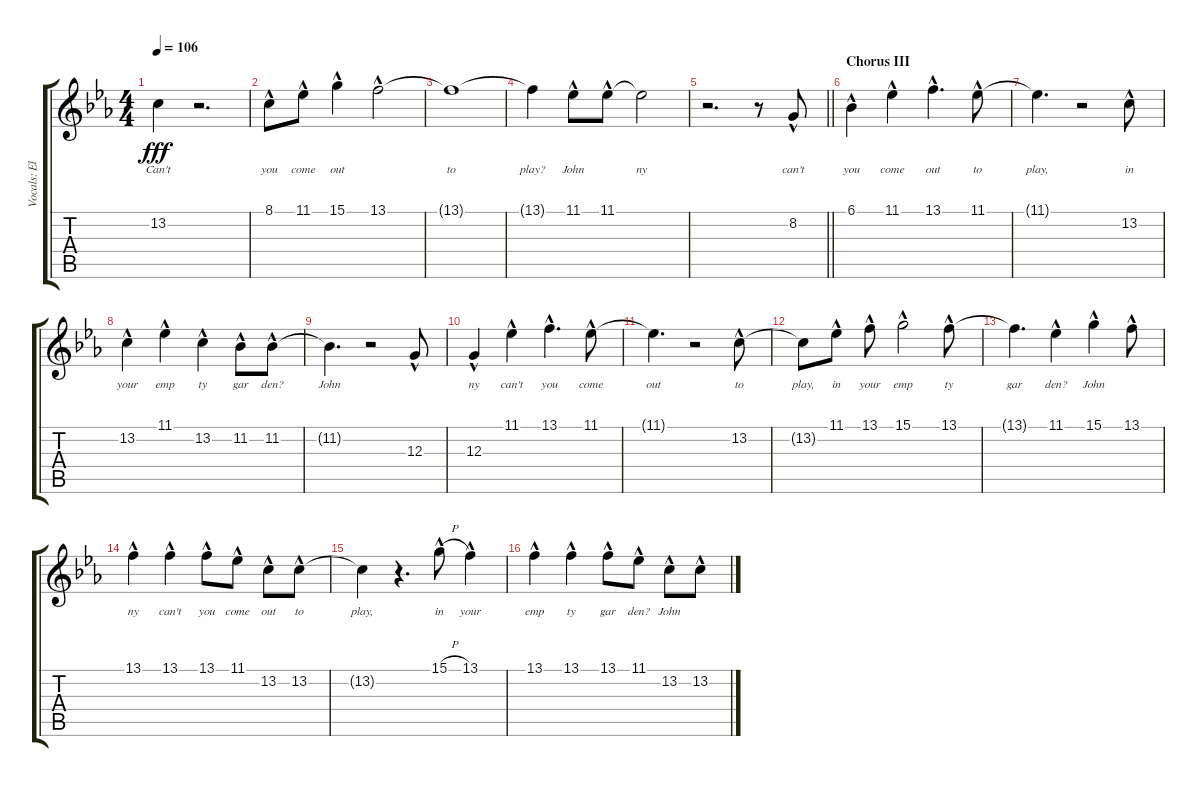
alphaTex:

\track ("Vocals: Elton" "Vocals: El") {instrument lead2sawtooth}
\staff {score tabs}
\tuning (E4 B3 G3 D3 A2 E2) {hide}
\ts (4 4)
\tempo 106
\clef g2
\ks eb
13.2{t}.4{lyrics (0 "Can't") lyrics (1 "") lyrics (2 "") lyrics (3 "") lyrics (4 "") dy fff} r.2{d} |
8.1{hac}.8{lyrics (0 "you") lyrics (1 "") lyrics (2 "") lyrics (3 "") lyrics (4 "")} 11.1{hac}.8{lyrics (0 "come") lyrics (1 "") lyrics (2 "") lyrics (3 "") lyrics (4 "")} 15.1{hac}.4{lyrics (0 "out") lyrics (1 "") lyrics (2 "") lyrics (3 "") lyrics (4 "")} 13.1{hac}.2{lyrics (0 "") lyrics (1 "") lyrics (2 "") lyrics (3 "") lyrics (4 "")} |
13.1{t}.1{lyrics (0 "to") lyrics (1 "") lyrics (2 "") lyrics (3 "") lyrics (4 "")} |
13.1{t}.4{lyrics (0 "play?") lyrics (1 "") lyrics (2 "") lyrics (3 "") lyrics (4 "")} 11.1{hac}.8{lyrics (0 "John") lyrics (1 "") lyrics (2 "") lyrics (3 "") lyrics (4 "")} 11.1{hac}.8{lyrics (0 "") lyrics (1 "") lyrics (2 "") lyrics (3 "") lyrics (4 "")} 11.1{t}.2{lyrics (0 "ny") lyrics (1 "") lyrics (2 "") lyrics (3 "") lyrics (4 "")} |
\barLineRight lightlight
r.2{d} r.8 8.2{hac}.8{lyrics (0 "can't") lyrics (1 "") lyrics (2 "") lyrics (3 "") lyrics (4 "")} |
\section ("" "Chorus III")
6.1{hac}.4{lyrics (0 "you") lyrics (1 "") lyrics (2 "") lyrics (3 "") lyrics (4 "")} 11.1{hac}.4{lyrics (0 "come") lyrics (1 "") lyrics (2 "") lyrics (3 "") lyrics (4 "")} 13.1{hac}.4{d lyrics (0 "out") lyrics (1 "") lyrics (2 "") lyrics (3 "") lyrics (4 "")} 11.1{hac}.8{lyrics (0 "to") lyrics (1 "") lyrics (2 "") lyrics (3 "") lyrics (4 "")} |
11.1{t}.4{d lyrics (0 "play,") lyrics (1 "") lyrics (2 "") lyrics (3 "") lyrics (4 "")} r.2 13.2{hac}.8{lyrics (0 "in") lyrics (1 "") lyrics (2 "") lyrics (3 "") lyrics (4 "")} |
13.2{hac}.4{lyrics (0 "your") lyrics (1 "") lyrics (2 "") lyrics (3 "") lyrics (4 "")} 11.1{hac}.4{lyrics (0 "emp") lyrics (1 "") lyrics (2 "") lyrics (3 "") lyrics (4 "")} 13.2{hac}.4{lyrics (0 "ty") lyrics (1 "") lyrics (2 "") lyrics (3 "") lyrics (4 "")} 11.2{hac}.8{lyrics (0 "gar") lyrics (1 "") lyrics (2 "") lyrics (3 "") lyrics (4 "")} 11.2{hac}.8{lyrics (0 "den?") lyrics (1 "") lyrics (2 "") lyrics (3 "") lyrics (4 "")} |
11.2{t}.4{d lyrics (0 "John") lyrics (1 "") lyrics (2 "") lyrics (3 "") lyrics (4 "")} r.2 12.3{hac}.8{lyrics (0 "") lyrics (1 "") lyrics (2 "") lyrics (3 "") lyrics (4 "")} |
12.3{hac}.4{lyrics (0 "ny") lyrics (1 "") lyrics (2 "") lyrics (3 "") lyrics (4 "")} 11.1{hac}.4{lyrics (0 "can't") lyrics (1 "") lyrics (2 "") lyrics (3 "") lyrics (4 "")} 13.1{hac}.4{d lyrics (0 "you") lyrics (1 "") lyrics (2 "") lyrics (3 "") lyrics (4 "")} 11.1{hac}.8{lyrics (0 "come") lyrics (1 "") lyrics (2 "") lyrics (3 "") lyrics (4 "")} |
11.1{t}.4{d lyrics (0 "out") lyrics (1 "") lyrics (2 "") lyrics (3 "") lyrics (4 "")} r.2 13.2{hac}.8{lyrics (0 "to") lyrics (1 "") lyrics (2 "") lyrics (3 "") lyrics (4 "")} |
13.2{t}.8{lyrics (0 "play,") lyrics (1 "") lyrics (2 "") lyrics (3 "") lyrics (4 "")} 11.1{hac}.8{lyrics (0 "in") lyrics (1 "") lyrics (2 "") lyrics (3 "") lyrics (4 "")} 13.1{hac}.8{lyrics (0 "your") lyrics (1 "") lyrics (2 "") lyrics (3 "") lyrics (4 "")} 15.1{hac}.2{lyrics (0 "emp") lyrics (1 "") lyrics (2 "") lyrics (3 "") lyrics (4 "")} 13.1{hac}.8{lyrics (0 "ty") lyrics (1 "") lyrics (2 "") lyrics (3 "") lyrics (4 "")} |
13.1{t}.4{d lyrics (0 "gar") lyrics (1 "") lyrics (2 "") lyrics (3 "") lyrics (4 "")} 11.1{hac}.4{lyrics (0 "den?") lyrics (1 "") lyrics (2 "") lyrics (3 "") lyrics (4 "")} 15.1{hac}.4{lyrics (0 "John") lyrics (1 "") lyrics (2 "") lyrics (3 "") lyrics (4 "")} 13.1{hac}.8{lyrics (0 "") lyrics (1 "") lyrics (2 "") lyrics (3 "") lyrics (4 "")} |
13.1{hac}.4{lyrics (0 "ny") lyrics (1 "") lyrics (2 "") lyrics (3 "") lyrics (4 "")} 13.1{hac}.4{lyrics (0 "can't") lyrics (1 "") lyrics (2 "") lyrics (3 "") lyrics (4 "")} 13.1{hac}.8{lyrics (0 "you") lyrics (1 "") lyrics (2 "") lyrics (3 "") lyrics (4 "")} 11.1{hac}.8{lyrics (0 "come") lyrics (1 "") lyrics (2 "") lyrics (3 "") lyrics (4 "")} 13.2{hac}.8{lyrics (0 "out") lyrics (1 "") lyrics (2 "") lyrics (3 "") lyrics (4 "")} 13.2{hac}.8{lyrics (0 "to") lyrics (1 "") lyrics (2 "") lyrics (3 "") lyrics (4 "")} |
13.2{t}.4{lyrics (0 "play,") lyrics (1 "") lyrics (2 "") lyrics (3 "") lyrics (4 "")} r.4{d} 15.1{h hac}.8{lyrics (0 "in") lyrics (1 "") lyrics (2 "") lyrics (3 "") lyrics (4 "")} 13.1{hac}.4{lyrics (0 "your") lyrics (1 "") lyrics (2 "") lyrics (3 "") lyrics (4 "")} |
13.1{hac}.4{lyrics (0 "emp") lyrics (1 "") lyrics (2 "") lyrics (3 "") lyrics (4 "")} 13.1{hac}.4{lyrics (0 "ty") lyrics (1 "") lyrics (2 "") lyrics (3 "") lyrics (4 "")} 13.1{hac}.8{lyrics (0 "gar") lyrics (1 "") lyrics (2 "") lyrics (3 "") lyrics (4 "")} 11.1{hac}.8{lyrics (0 "den?") lyrics (1 "") lyrics (2 "") lyrics (3 "") lyrics (4 "")} 13.2{hac}.8{lyrics (0 "John") lyrics (1 "") lyrics (2 "") lyrics (3 "") lyrics (4 "")} 13.2{hac}.8{lyrics (0 "") lyrics (1 "") lyrics (2 "") lyrics (3 "") lyrics (4 "")}
